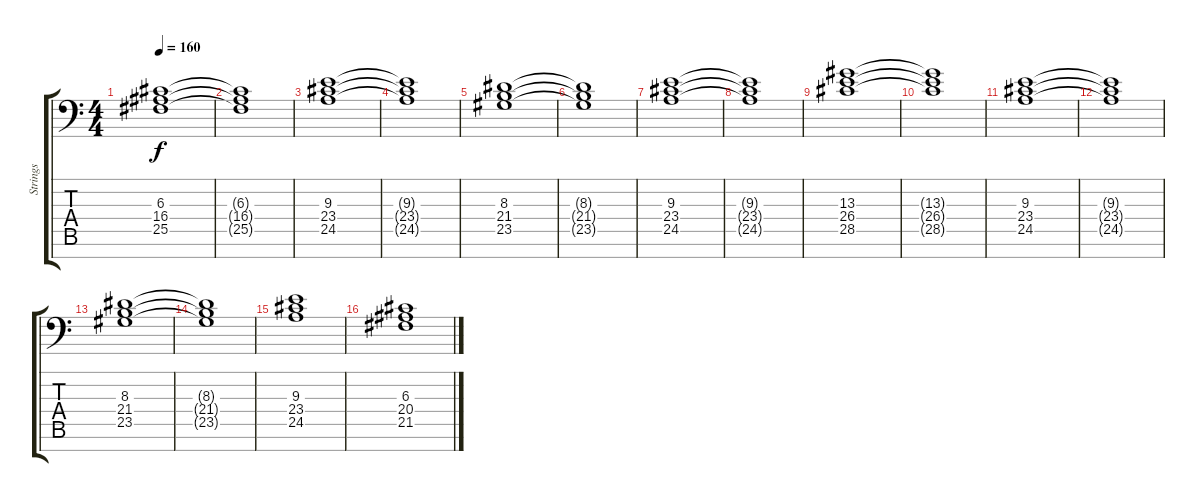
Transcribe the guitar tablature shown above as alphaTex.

\track ("Strings" "Strings") {instrument synthstrings1}
\staff {score tabs}
\tuning (E5 B4 G3 D2 A1 E1 B-1) {hide}
\ts (4 4)
\tempo 160
\clef f4
\ks c
(6.3 16.4 25.5).1{dy f} |
(6.3{t} 16.4{t} 25.5{t}).1 |
(9.3 23.4 24.5).1 |
(9.3{t} 23.4{t} 24.5{t}).1 |
(8.3 21.4 23.5).1 |
(8.3{t} 21.4{t} 23.5{t}).1 |
(9.3 23.4 24.5).1 |
(9.3{t} 23.4{t} 24.5{t}).1 |
(13.3 26.4 28.5).1 |
(13.3{t} 26.4{t} 28.5{t}).1 |
(9.3 23.4 24.5).1 |
(9.3{t} 23.4{t} 24.5{t}).1 |
(8.3 21.4 23.5).1 |
(8.3{t} 21.4{t} 23.5{t}).1 |
(9.3 23.4 24.5).1 |
(6.3 20.4 21.5).1
